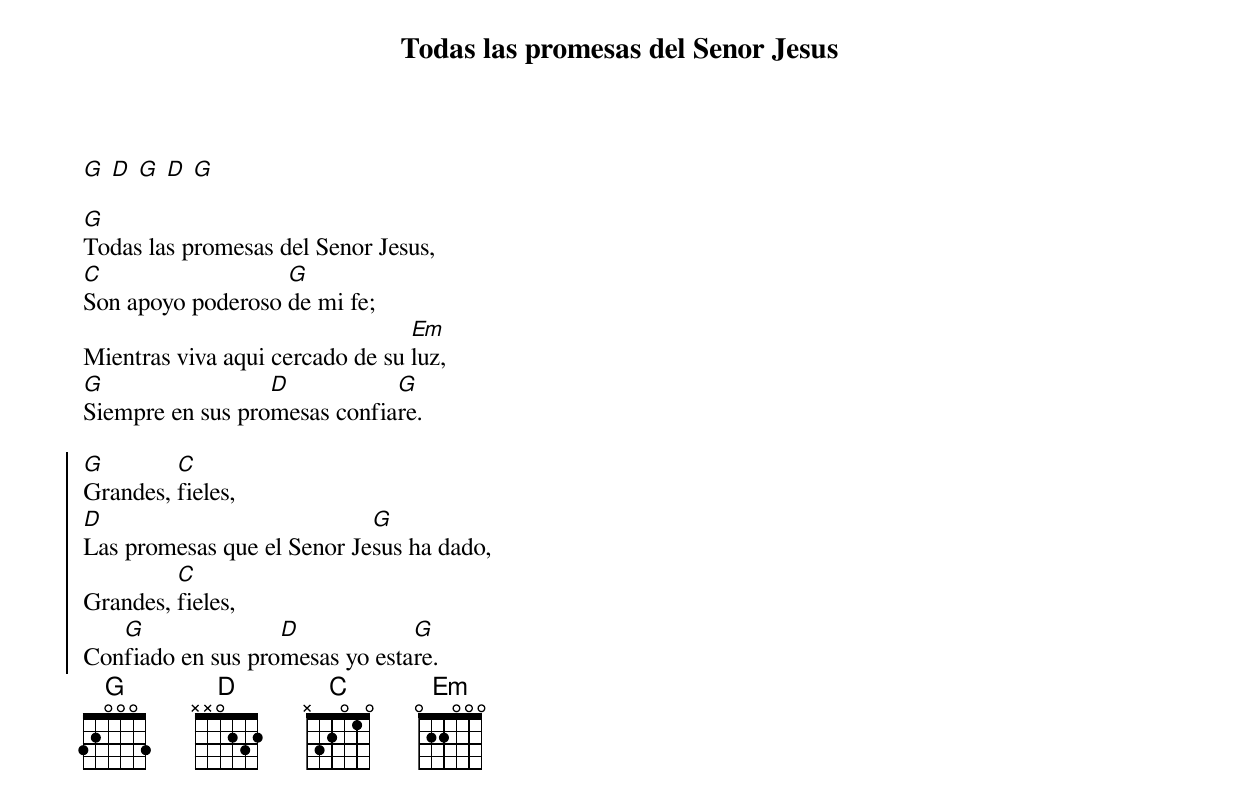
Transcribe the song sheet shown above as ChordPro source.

{title:Todas las promesas del Senor Jesus}
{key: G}

[G] [D] [G] [D] [G]

[G]Todas las promesas del Senor Jesus,
[C]Son apoyo poderoso [G]de mi fe;
Mientras viva aqui cercado de su [Em]luz,
[G]Siempre en sus pro[D]mesas confia[G]re.

{start_of_chorus}
[G]Grandes, [C]fieles,
[D]Las promesas que el Senor Je[G]sus ha dado,
Grandes, [C]fieles,
Con[G]fiado en sus pro[D]mesas yo esta[G]re.
{end_of_chorus}
